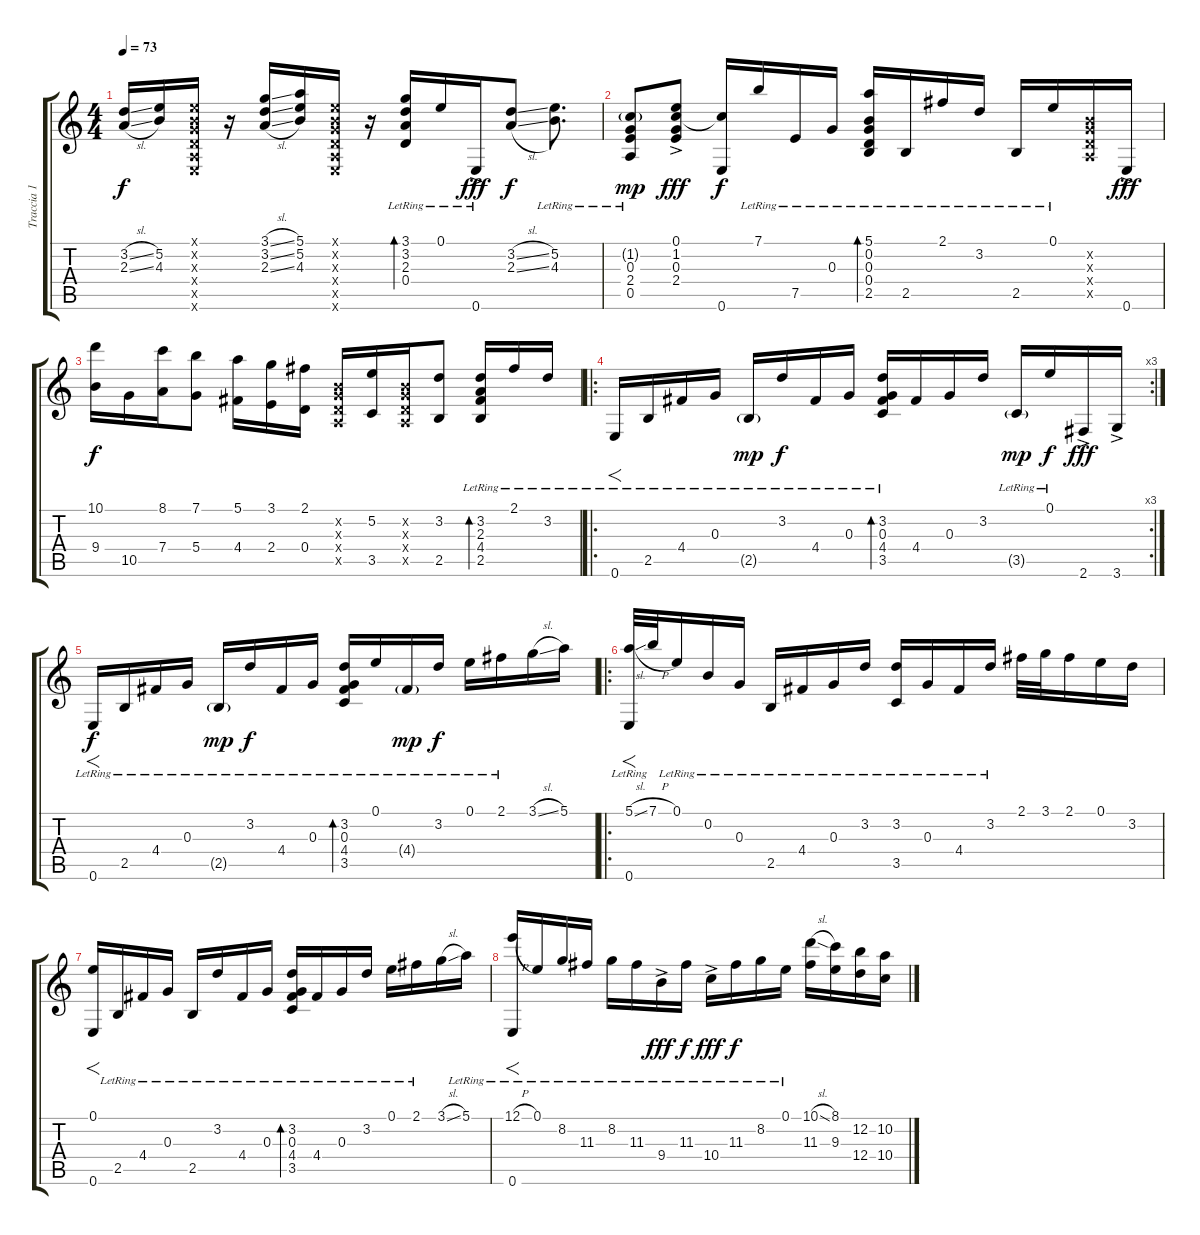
\track ("Traccia 1" "Traccia 1") {instrument acousticguitarnylon}
\staff {score tabs}
\tuning (E4 B3 G3 D3 A2 E2) {hide}
\ts (4 4)
\tempo 73
\clef g2
\ks c
(3.2{sl} 2.3{sl}).16{dy f} (5.2 4.3).16 (0.1{x} 0.2{x} 0.3{x} 0.4{x} 0.5{x} 0.6{x}).16 r.16 (3.1{sl} 3.2{sl} 2.3{sl}).16 (5.1 5.2 4.3).16 (0.1{x} 0.2{x} 0.3{x} 0.4{x} 0.5{x} 0.6{x}).16 r.16 (3.1{lr} 3.2{lr} 2.3{lr} 0.4{lr}).16{bd 240} 0.1{lr}.16 0.6{ac lr}.16{dy fff} (3.2{sl} 2.3{sl}).8{dy f} (5.2{lr} 4.3{lr}).8{d} |
(1.2{g lr} 0.3 2.4{lr} 0.5{lr}).8{dy mp} (0.1{ac} 1.2{ac} 0.3{ac} 2.4{ac}).8{dy fff} (1.2{t} 0.6).16{dy f} 7.1{lr}.16 7.5{lr}.16 0.3{lr}.16 (5.1{lr} 0.2{lr} 0.3{lr} 0.4{lr} 2.5{lr}).16{bd 480} 2.5{lr}.16 2.1{lr}.16 3.2{lr}.16 2.5{lr}.16 0.1{lr}.16 (0.2{x} 0.3{x} 0.4{x} 0.5{x}).16 0.6{ac}.16{dy fff} |
(10.1 9.4).16{dy f} 10.5.16 (8.1 7.4).16 (7.1 5.4).8 (5.1 4.4).16 (3.1 2.4).16 (2.1 0.4).16 (0.2{x} 0.3{x} 0.4{x} 0.5{x}).16 (5.2 3.5).16 (0.2{x} 0.3{x} 0.4{x} 0.5{x}).16 (3.2 2.5).8 (3.2{lr} 2.3{lr} 4.4{lr} 2.5{lr}).16{bd 480} 2.1{lr}.16 3.2{lr}.16 |
\ro
\rc 3
0.6{lr}.16{f} 2.5{lr}.16 4.4{lr}.16 0.3{lr}.16 2.5{g lr}.16{dy mp} 3.2{lr}.16{dy f} 4.4{lr}.16 0.3{lr}.16 (3.2{lr} 0.3{lr} 4.4{lr} 3.5{lr}).16{bd 480} 4.4.16 0.3.16 3.2.16 3.5{g lr}.16{dy mp} 0.1{lr}.16{dy f} 2.6{ac}.16{dy fff} 3.6{ac}.16 |
0.6{lr}.16{f dy f} 2.5{lr}.16 4.4{lr}.16 0.3{lr}.16 2.5{g lr}.16{dy mp} 3.2{lr}.16{dy f} 4.4{lr}.16 0.3{lr}.16 (3.2{lr} 0.3{lr} 4.4{lr} 3.5{lr}).16{bd 480} 0.1{lr}.16 4.4{g lr}.16{dy mp} 3.2{lr}.16{dy f} 0.1{lr}.16 2.1{lr}.16 3.1{sl}.16 5.1.16 |
\ro
(5.1{sl} 0.6{lr}).32{f} 7.1{h}.32 0.1{lr}.16 0.2{lr}.16 0.3{lr}.16 2.5{lr}.16 4.4{lr}.16 0.3{lr}.16 3.2{lr}.16 (3.2{lr} 3.5{lr}).16 0.3{lr}.16 4.4{lr}.16 3.2{lr}.16 2.1.32 3.1.32 2.1.16 0.1.16 3.2.16 |
(0.1 0.6).16{f} 2.5{lr}.16 4.4{lr}.16 0.3{lr}.16 2.5{lr}.16 3.2{lr}.16 4.4{lr}.16 0.3{lr}.16 (3.2{lr} 0.3{lr} 4.4{lr} 3.5{lr}).16{bd 480} 4.4{lr}.16 0.3{lr}.16 3.2{lr}.16 0.1{lr}.16 2.1{lr}.16 3.1{sl}.16 5.1{lr}.16 |
(12.1{h} 0.6{lr}).16{f} 0.1{lr}.16 8.2{lr}.16 11.3{lr}.16 8.2{lr}.16 11.3{lr}.16 9.4{ac lr}.16{dy fff} 11.3{lr}.16{dy f} 10.4{ac lr}.16{dy fff} 11.3{lr}.16{dy f} 8.2{lr}.16 0.1{lr}.16 (10.1{sl} 11.3).16 (8.1 9.3).16 (12.2 12.4).16 (10.2 10.4).16
